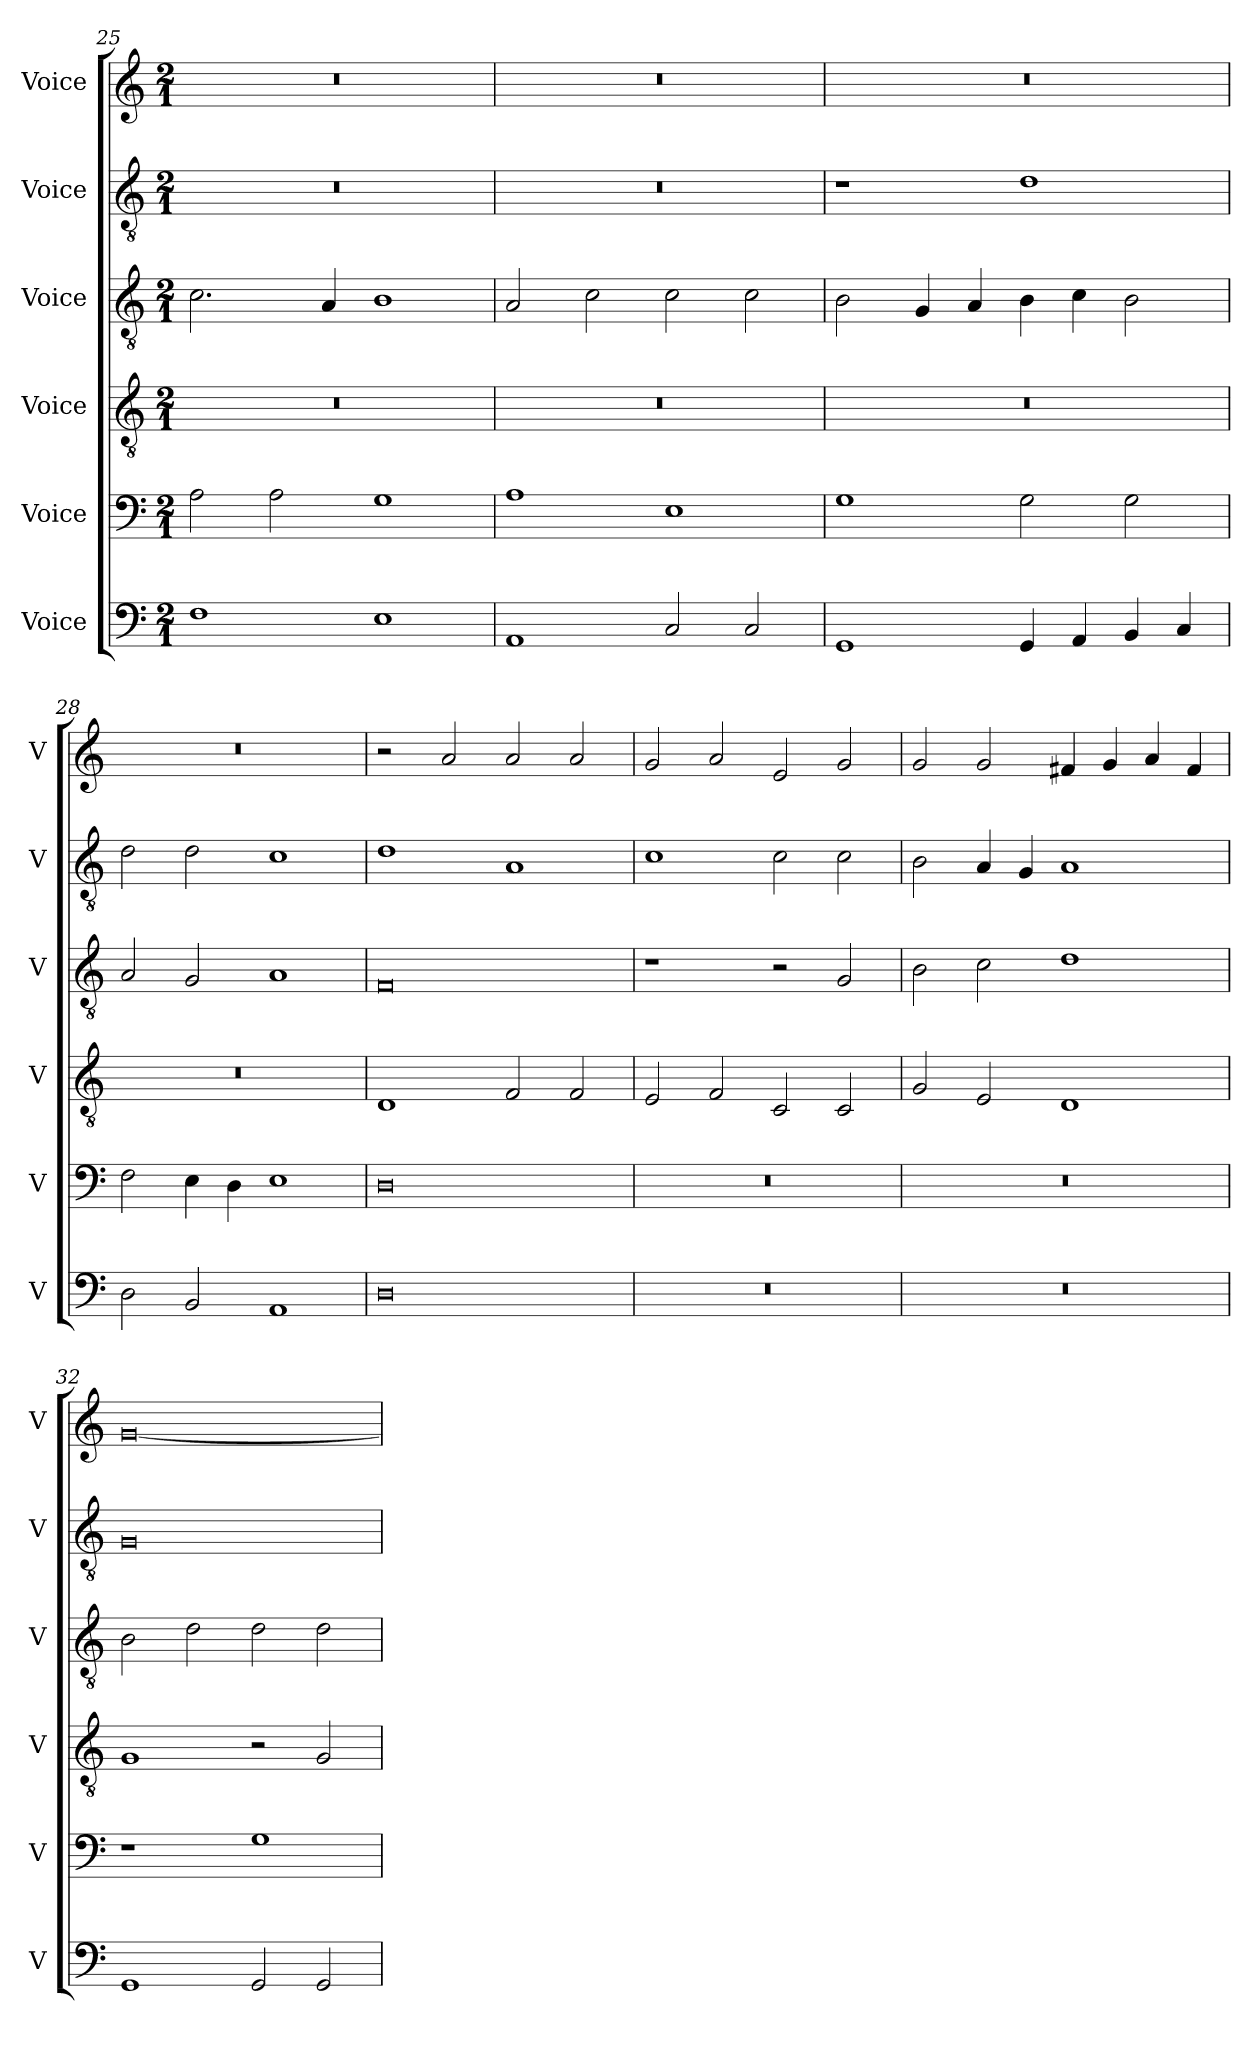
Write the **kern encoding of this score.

**kern	**kern	**kern	**kern	**kern	**kern
*part6	*part5	*part4	*part3	*part2	*part1
*staff6	*staff5	*staff4	*staff3	*staff2	*staff1
*I"Voice	*I"Voice	*I"Voice	*I"Voice	*I"Voice	*I"Voice
*I'V	*I'V	*I'V	*I'V	*I'V	*I'V
!!LO:PB:g=z
*clefF4	*clefF4	*clefGv2	*clefGv2	*clefGv2	*clefG2
*k[]	*k[]	*k[]	*k[]	*k[]	*k[]
*M2/1	*M2/1	*M2/1	*M2/1	*M2/1	*M2/1
=25	=25	=25	=25	=25	=25
1F	2A\	0r	2.c\	0r	0r
.	2A\	.	.	.	.
.	.	.	4A/	.	.
1E	1G	.	1B	.	.
=26	=26	=26	=26	=26	=26
1AA	1A	0r	2A/	0r	0r
.	.	.	2c\	.	.
2C/	1E	.	2c\	.	.
2C/	.	.	2c\	.	.
=27	=27	=27	=27	=27	=27
1GG	1G	0r	2B\	1r	0r
.	.	.	4G/	.	.
.	.	.	4A/	.	.
4GG/	2G\	.	4B\	1d	.
4AA/	.	.	4c\	.	.
4BB/	2G\	.	2B\	.	.
4C/	.	.	.	.	.
=28	=28	=28	=28	=28	=28
2D\	2F\	0r	2A/	2d\	0r
2BB/	4E\	.	2G/	2d\	.
.	4D\	.	.	.	.
1AA	1E	.	1A	1c	.
!!LO:LB:g=z
=29	=29	=29	=29	=29	=29
0D	0D	1D	0F	1d	2r
.	.	.	.	.	2a/
.	.	2F/	.	1A	2a/
.	.	2F/	.	.	2a/
=30	=30	=30	=30	=30	=30
0r	0r	2E/	1r	1c	2g/
.	.	2F/	.	.	2a/
.	.	2C/	2r	2c\	2e/
.	.	2C/	2G/	2c\	2g/
=31	=31	=31	=31	=31	=31
0r	0r	2G/	2B\	2B\	2g/
.	.	2E/	2c\	4A/	2g/
.	.	.	.	4G/	.
.	.	1D	1d	1A	4f#X/
.	.	.	.	.	4g/
.	.	.	.	.	4a/
.	.	.	.	.	4f#/
=32	=32	=32	=32	=32	=32
1GG	1r	1G	2B\	0G	[0g
.	.	.	2d\	.	.
2GG/	1G	2r	2d\	.	.
2GG/	.	2G/	2d\	.	.
=	=	=	=	=	=
*-	*-	*-	*-	*-	*-
